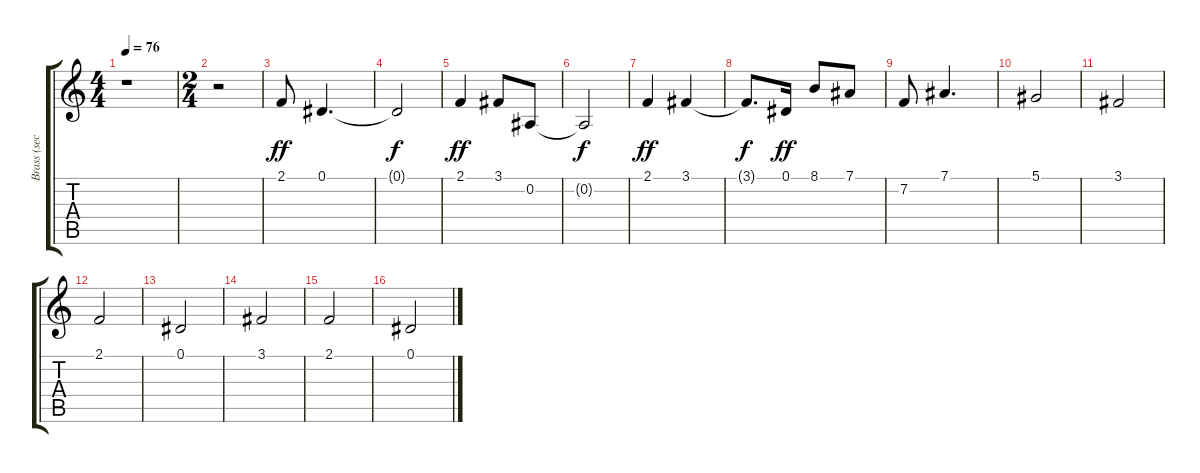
\track ("Brass (section)" "Brass (sec") {instrument brasssection}
\staff {score tabs}
\tuning (Eb4 Bb3 Gb3 Db3 Ab2 Eb2) {hide}
\ts (4 4)
\tempo 76
\clef g2
\ks c
r.1{dy ff} |
\ts (2 4)
r.2 |
2.1.8 0.1.4{d} |
0.1{t}.2{dy f} |
2.1.4{dy ff} 3.1.8 0.2.8 |
0.2{t}.2{dy f} |
2.1.4{dy ff} 3.1.4 |
3.1{t}.8{d dy f} 0.1.16{dy ff} 8.1.8 7.1.8 |
7.2.8 7.1.4{d} |
5.1.2 |
3.1.2 |
2.1.2 |
0.1.2 |
3.1.2 |
2.1.2 |
0.1.2
